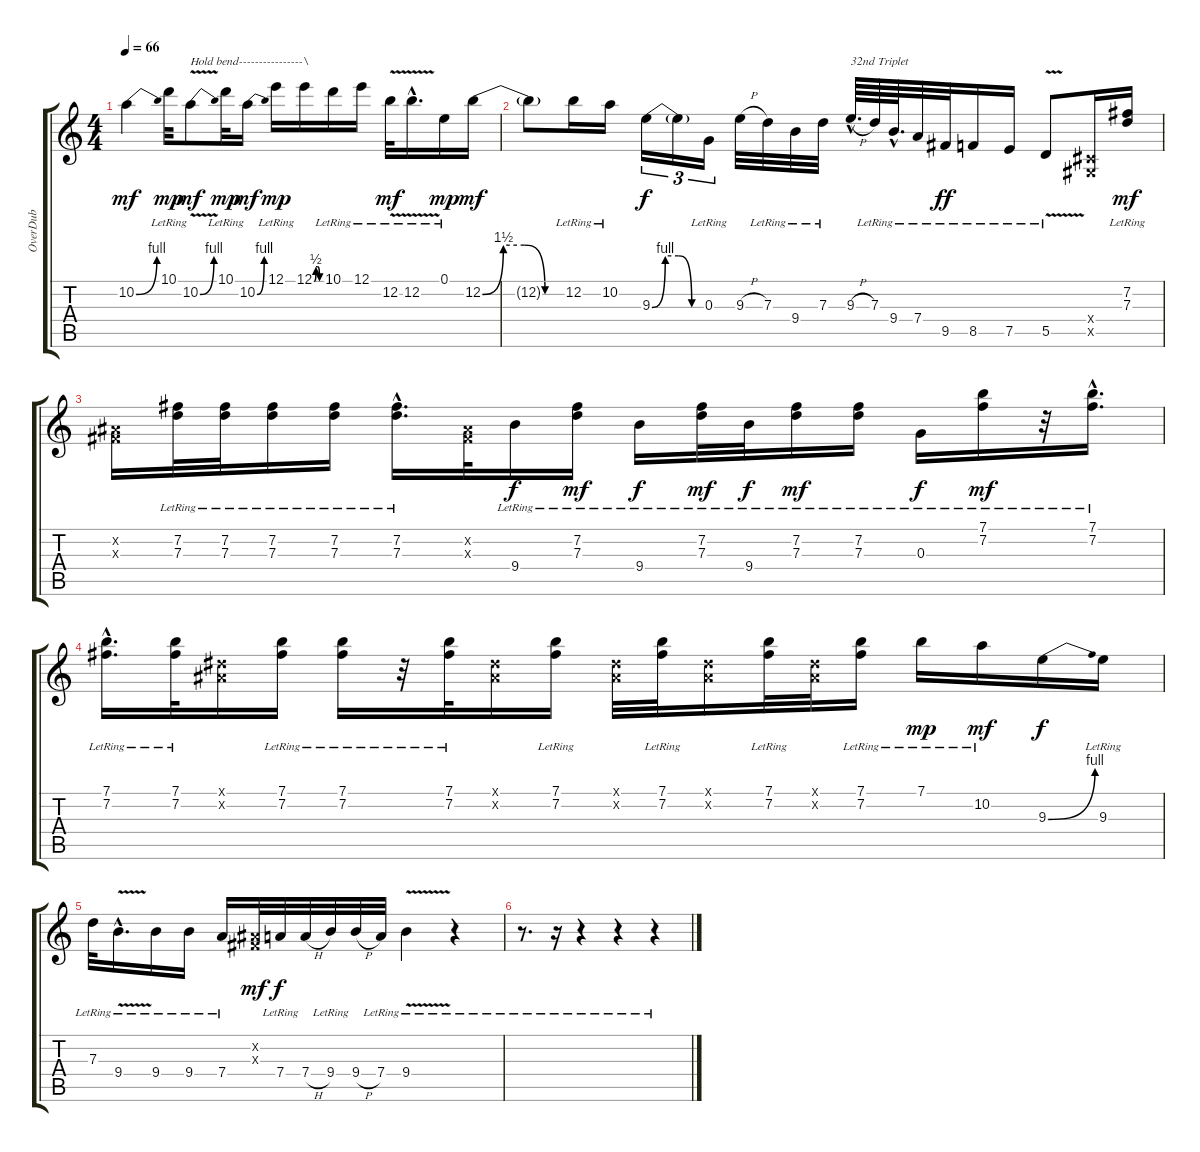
\track ("OverDub" "OverDub") {instrument fretlessbass}
\staff {score tabs}
\tuning (E4 B3 G3 D3 A2 E2) {hide}
\ts (4 4)
\tempo 66
\clef g2
\ks c
10.2{be (bend 0 0 60 4)}.4{dy mf balance 16} 10.1{lr}.32{dy mp} 10.2{be (bend 0 0 60 4) v}.8{txt "Hold bend----------------\\" dy mf} 10.1{lr}.32{dy mp} 10.2{be (bend 0 0 60 4)}.16{dy mf} 12.1{lr}.16{dy mp} 12.1{be (custom 0 0 15 2 30 2 45 0 60 0)}.16 10.1{lr}.16 12.1{lr}.16 12.2{v lr}.32{dy mf} 12.2{v hac lr}.16{d} 0.1{lr}.16{dy mp} 12.2{be (custom 0 0 15 6 30 6 45 0 60 0)}.16{dy mf} |
12.2{t}.8{balance 0} 12.2{lr}.16 10.2{lr}.16 9.3{be (custom 0 0 15 4 30 4 45 0 60 0)}.16{tu (3 2) dy f} 9.3{t}.16{tu (3 2)} 0.3{lr}.16{tu (3 2)} 9.3{h}.32 7.3{lr}.32 9.4{lr}.32 7.3{lr}.32 9.3{h hac}.64{d txt "32nd Triplet" balance 16} 7.3{lr}.64 9.4{hac lr}.64{d} 7.4{lr}.32 9.5{lr}.32{dy ff} 8.5{lr}.16 7.5{lr}.16 5.5{v lr}.8 (-1.4{x} -1.5{x}).16 (7.2{lr} 7.3{lr}).16{dy mf} |
(-1.2{x} -1.3{x}).16{balance 8} (7.2{lr} 7.3{lr}).32 (7.2{lr} 7.3{lr}).32 (7.2{lr} 7.3{lr}).16 (7.2{lr} 7.3{lr}).16 (7.2{hac lr} 7.3{hac lr}).16{d} (-1.2{x} -1.3{x}).32 9.4{lr}.16{dy f} (7.2{lr} 7.3{lr}).16{dy mf} 9.4{lr}.16{dy f} (7.2{lr} 7.3{lr}).32{dy mf} 9.4{lr}.32{dy f} (7.2{lr} 7.3{lr}).16{dy mf} (7.2{lr} 7.3{lr}).16 0.3{lr}.16{dy f volume 0} (7.1{lr} 7.2{lr}).16{dy mf} r.32 (7.1{hac lr} 7.2{hac lr}).16{d} |
(7.1{hac lr} 7.2{hac lr}).16{d} (7.1{lr} 7.2{lr}).32 (-1.1{x} -1.2{x}).16 (7.1{lr} 7.2{lr}).16 (7.1{lr} 7.2{lr}).16 r.32 (7.1{lr} 7.2{lr}).32 (-1.1{x} -1.2{x}).16 (7.1{lr} 7.2{lr}).16 (-1.1{x} -1.2{x}).32 (7.1{lr} 7.2{lr}).32 (-1.1{x} -1.2{x}).16 (7.1{lr} 7.2{lr}).32 (-1.1{x} -1.2{x}).32 (7.1{lr} 7.2{lr}).16 7.1{lr}.16{dy mp} 10.2{lr}.16{dy mf} 9.3{be (bend 0 0 60 4)}.16{dy f} 9.3{lr}.16 |
7.3{lr}.32 9.4{v hac lr}.16{d} 9.4{lr}.16 9.4{lr}.16 7.4{lr}.16 (-1.2{x} -1.3{x}).32{dy mf} 7.4{lr}.32{dy f} 7.4{h}.32 9.4{lr}.32 9.4{h}.32 7.4{lr}.32 9.4{v lr}.4 r.4 |
r.8{d} r.16 r.4 r.4 r.4
